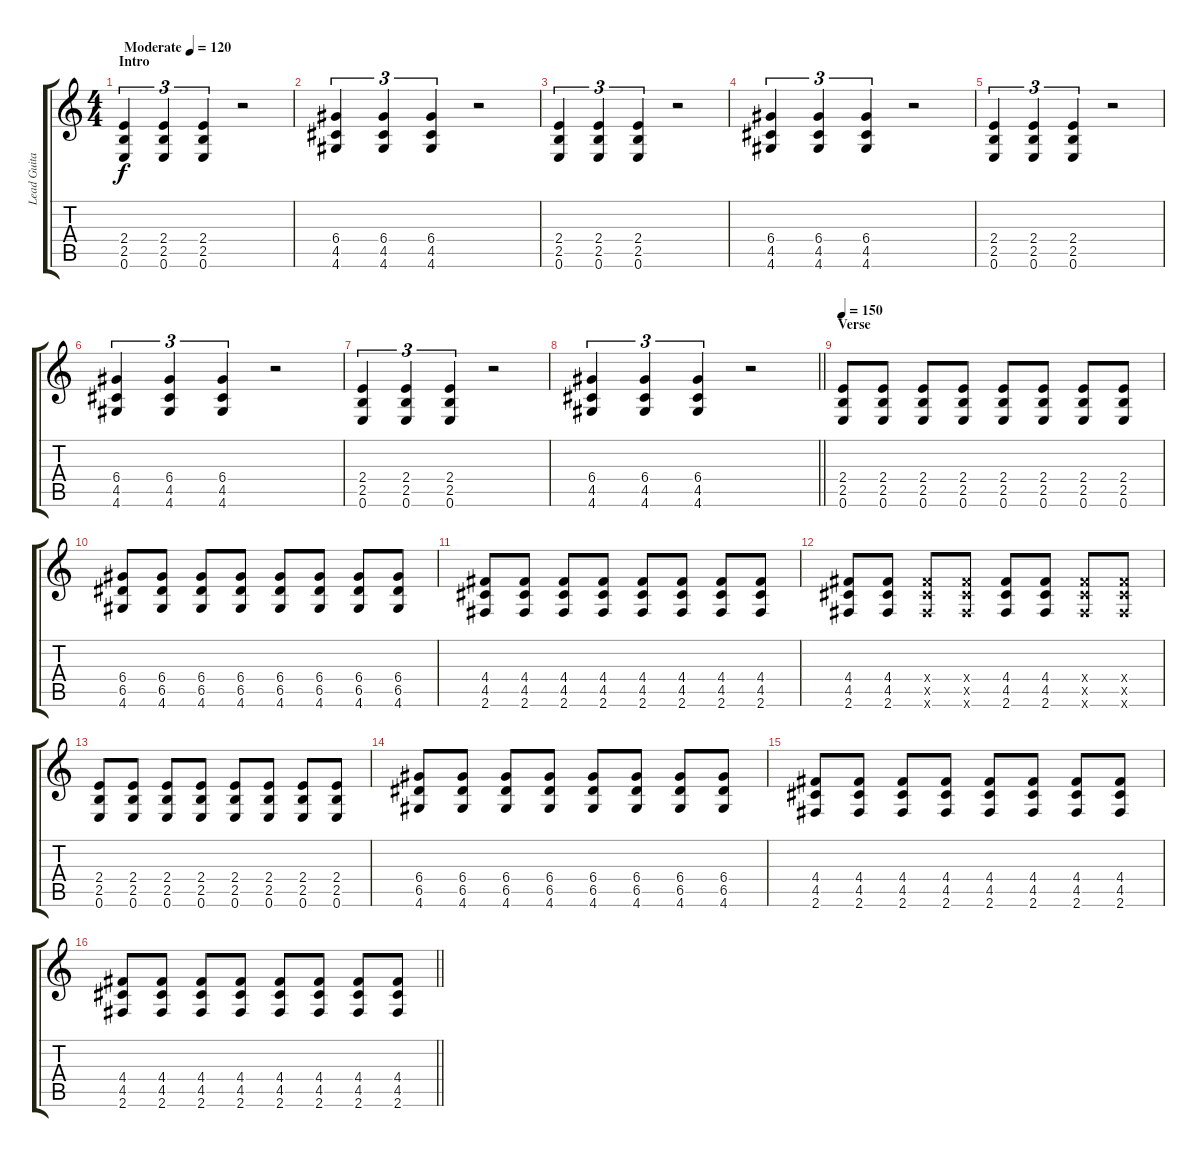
\track ("Lead Guitar" "Lead Guita") {instrument distortionguitar}
\staff {score tabs}
\tuning (E4 B3 G3 D3 A2 E2) {hide}
\ts (4 4)
\section ("" "Intro")
\tempo (120 "Moderate")
\clef g2
\ks c
(2.4 2.5 0.6).4{tu (3 2) dy f instrument distortionguitar} (2.4 2.5 0.6).4{tu (3 2)} (2.4 2.5 0.6).4{tu (3 2)} r.2 |
(6.4 4.5 4.6).4{tu (3 2)} (6.4 4.5 4.6).4{tu (3 2)} (6.4 4.5 4.6).4{tu (3 2)} r.2 |
(2.4 2.5 0.6).4{tu (3 2)} (2.4 2.5 0.6).4{tu (3 2)} (2.4 2.5 0.6).4{tu (3 2)} r.2 |
(6.4 4.5 4.6).4{tu (3 2)} (6.4 4.5 4.6).4{tu (3 2)} (6.4 4.5 4.6).4{tu (3 2)} r.2 |
(2.4 2.5 0.6).4{tu (3 2)} (2.4 2.5 0.6).4{tu (3 2)} (2.4 2.5 0.6).4{tu (3 2)} r.2 |
(6.4 4.5 4.6).4{tu (3 2)} (6.4 4.5 4.6).4{tu (3 2)} (6.4 4.5 4.6).4{tu (3 2)} r.2 |
(2.4 2.5 0.6).4{tu (3 2)} (2.4 2.5 0.6).4{tu (3 2)} (2.4 2.5 0.6).4{tu (3 2)} r.2 |
\barLineRight lightlight
(6.4 4.5 4.6).4{tu (3 2)} (6.4 4.5 4.6).4{tu (3 2)} (6.4 4.5 4.6).4{tu (3 2)} r.2 |
\section ("" "Verse")
\tempo 150
(2.4 2.5 0.6).8 (2.4 2.5 0.6).8 (2.4 2.5 0.6).8 (2.4 2.5 0.6).8 (2.4 2.5 0.6).8 (2.4 2.5 0.6).8 (2.4 2.5 0.6).8 (2.4 2.5 0.6).8 |
(6.4 6.5 4.6).8 (6.4 6.5 4.6).8 (6.4 6.5 4.6).8 (6.4 6.5 4.6).8 (6.4 6.5 4.6).8 (6.4 6.5 4.6).8 (6.4 6.5 4.6).8 (6.4 6.5 4.6).8 |
(4.4 4.5 2.6).8 (4.4 4.5 2.6).8 (4.4 4.5 2.6).8 (4.4 4.5 2.6).8 (4.4 4.5 2.6).8 (4.4 4.5 2.6).8 (4.4 4.5 2.6).8 (4.4 4.5 2.6).8 |
(4.4 4.5 2.6).8 (4.4 4.5 2.6).8 (4.4{x} 4.5{x} 2.6{x}).8 (4.4{x} 4.5{x} 2.6{x}).8 (4.4 4.5 2.6).8 (4.4 4.5 2.6).8 (4.4{x} 4.5{x} 2.6{x}).8 (4.4{x} 4.5{x} 2.6{x}).8 |
(2.4 2.5 0.6).8 (2.4 2.5 0.6).8 (2.4 2.5 0.6).8 (2.4 2.5 0.6).8 (2.4 2.5 0.6).8 (2.4 2.5 0.6).8 (2.4 2.5 0.6).8 (2.4 2.5 0.6).8 |
(6.4 6.5 4.6).8 (6.4 6.5 4.6).8 (6.4 6.5 4.6).8 (6.4 6.5 4.6).8 (6.4 6.5 4.6).8 (6.4 6.5 4.6).8 (6.4 6.5 4.6).8 (6.4 6.5 4.6).8 |
(4.4 4.5 2.6).8 (4.4 4.5 2.6).8 (4.4 4.5 2.6).8 (4.4 4.5 2.6).8 (4.4 4.5 2.6).8 (4.4 4.5 2.6).8 (4.4 4.5 2.6).8 (4.4 4.5 2.6).8 |
\barLineRight lightlight
(4.4 4.5 2.6).8 (4.4 4.5 2.6).8 (4.4 4.5 2.6).8 (4.4 4.5 2.6).8 (4.4 4.5 2.6).8 (4.4 4.5 2.6).8 (4.4 4.5 2.6).8 (4.4 4.5 2.6).8
